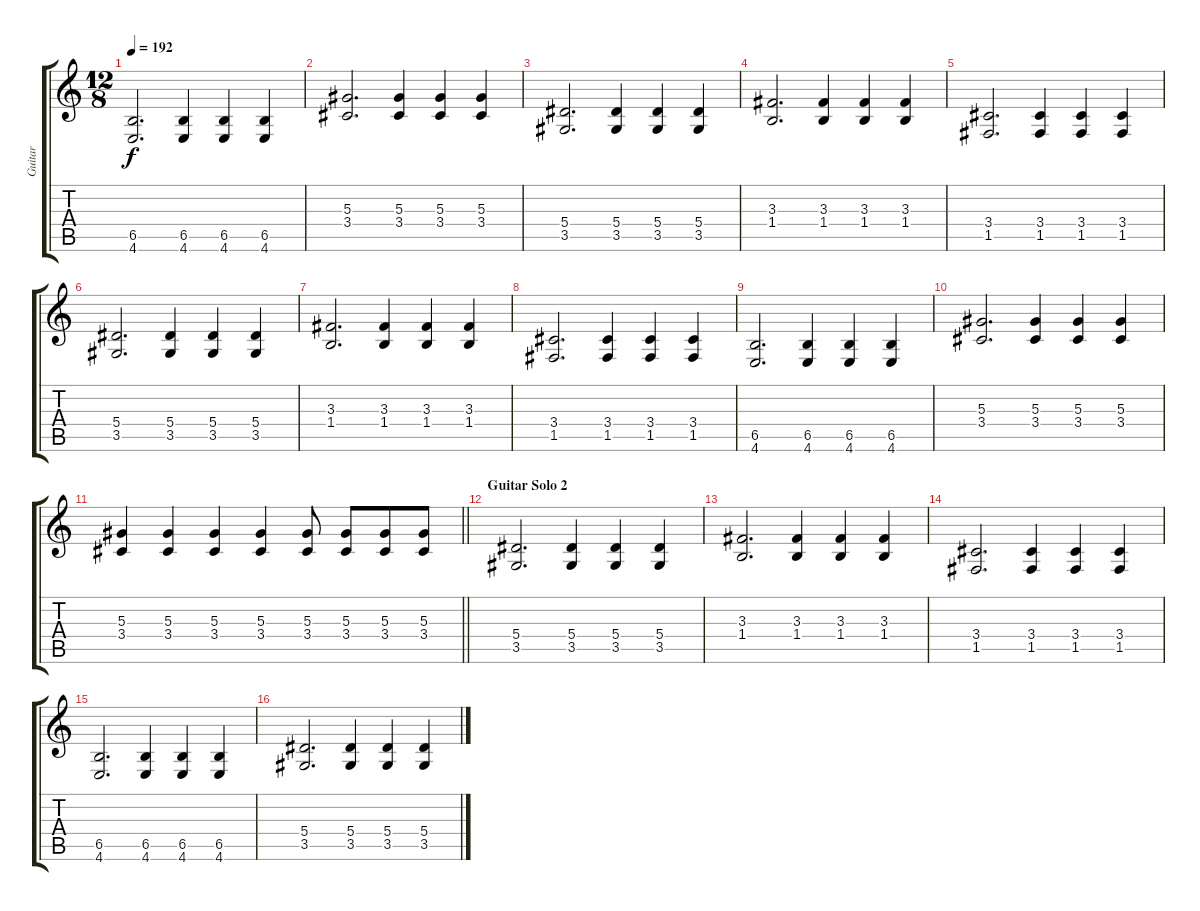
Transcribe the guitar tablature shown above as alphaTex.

\track ("Guitar" "Guitar") {instrument distortionguitar}
\staff {score tabs}
\tuning (C4 G3 Eb3 Bb2 F2 C2) {hide}
\ts (12 8)
\tempo 192
\clef g2
\ks c
(6.5 4.6).2{d dy f} (6.5 4.6).4 (6.5 4.6).4 (6.5 4.6).4 |
(5.3 3.4).2{d} (5.3 3.4).4 (5.3 3.4).4 (5.3 3.4).4 |
(5.4 3.5).2{d} (5.4 3.5).4 (5.4 3.5).4 (5.4 3.5).4 |
(3.3 1.4).2{d} (3.3 1.4).4 (3.3 1.4).4 (3.3 1.4).4 |
(3.4 1.5).2{d} (3.4 1.5).4 (3.4 1.5).4 (3.4 1.5).4 |
(5.4 3.5).2{d} (5.4 3.5).4 (5.4 3.5).4 (5.4 3.5).4 |
(3.3 1.4).2{d} (3.3 1.4).4 (3.3 1.4).4 (3.3 1.4).4 |
(3.4 1.5).2{d} (3.4 1.5).4 (3.4 1.5).4 (3.4 1.5).4 |
(6.5 4.6).2{d} (6.5 4.6).4 (6.5 4.6).4 (6.5 4.6).4 |
(5.3 3.4).2{d} (5.3 3.4).4 (5.3 3.4).4 (5.3 3.4).4 |
\barLineRight lightlight
(5.3 3.4).4 (5.3 3.4).4 (5.3 3.4).4 (5.3 3.4).4 (5.3 3.4).8 (5.3 3.4).8 (5.3 3.4).8 (5.3 3.4).8 |
\section ("" "Guitar Solo 2")
(5.4 3.5).2{d} (5.4 3.5).4 (5.4 3.5).4 (5.4 3.5).4 |
(3.3 1.4).2{d} (3.3 1.4).4 (3.3 1.4).4 (3.3 1.4).4 |
(3.4 1.5).2{d} (3.4 1.5).4 (3.4 1.5).4 (3.4 1.5).4 |
(6.5 4.6).2{d} (6.5 4.6).4 (6.5 4.6).4 (6.5 4.6).4 |
(5.4 3.5).2{d} (5.4 3.5).4 (5.4 3.5).4 (5.4 3.5).4
